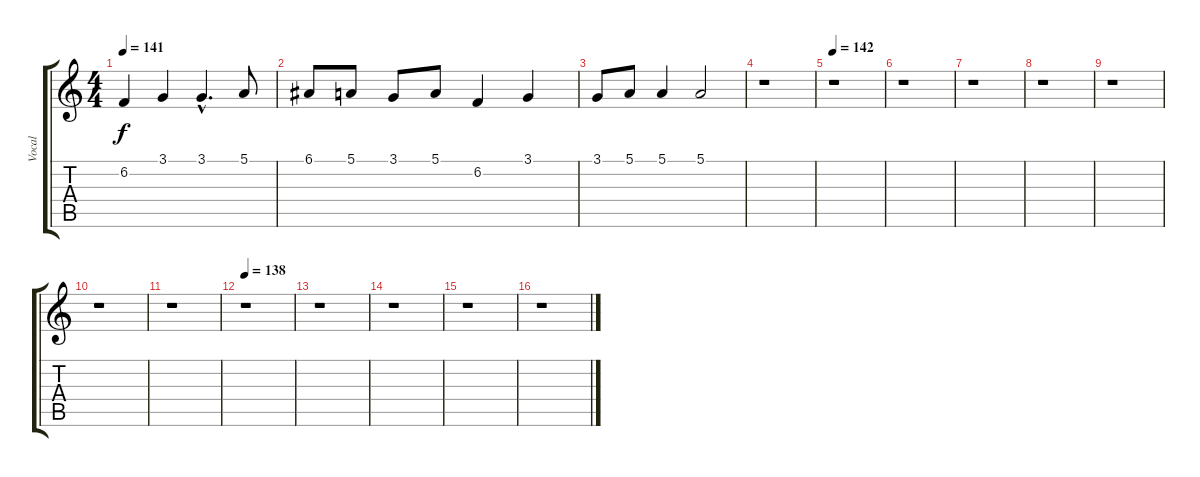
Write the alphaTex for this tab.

\track ("Vocal" "Vocal") {instrument lead6voice}
\staff {score tabs}
\tuning (E4 B3 G3 D3 A2 E2) {hide}
\ts (4 4)
\tempo 141
\clef g2
\ks c
6.2.4{dy f} 3.1.4 3.1{hac}.4{d} 5.1.8 |
6.1.8 5.1.8 3.1.8 5.1.8 6.2.4 3.1.4 |
3.1.8 5.1.8 5.1.4 5.1.2 |
r.1 |
\tempo 142
r.1 |
r.1 |
r.1 |
r.1 |
r.1 |
r.1 |
r.1 |
\tempo 138
r.1 |
r.1 |
r.1 |
r.1 |
r.1
